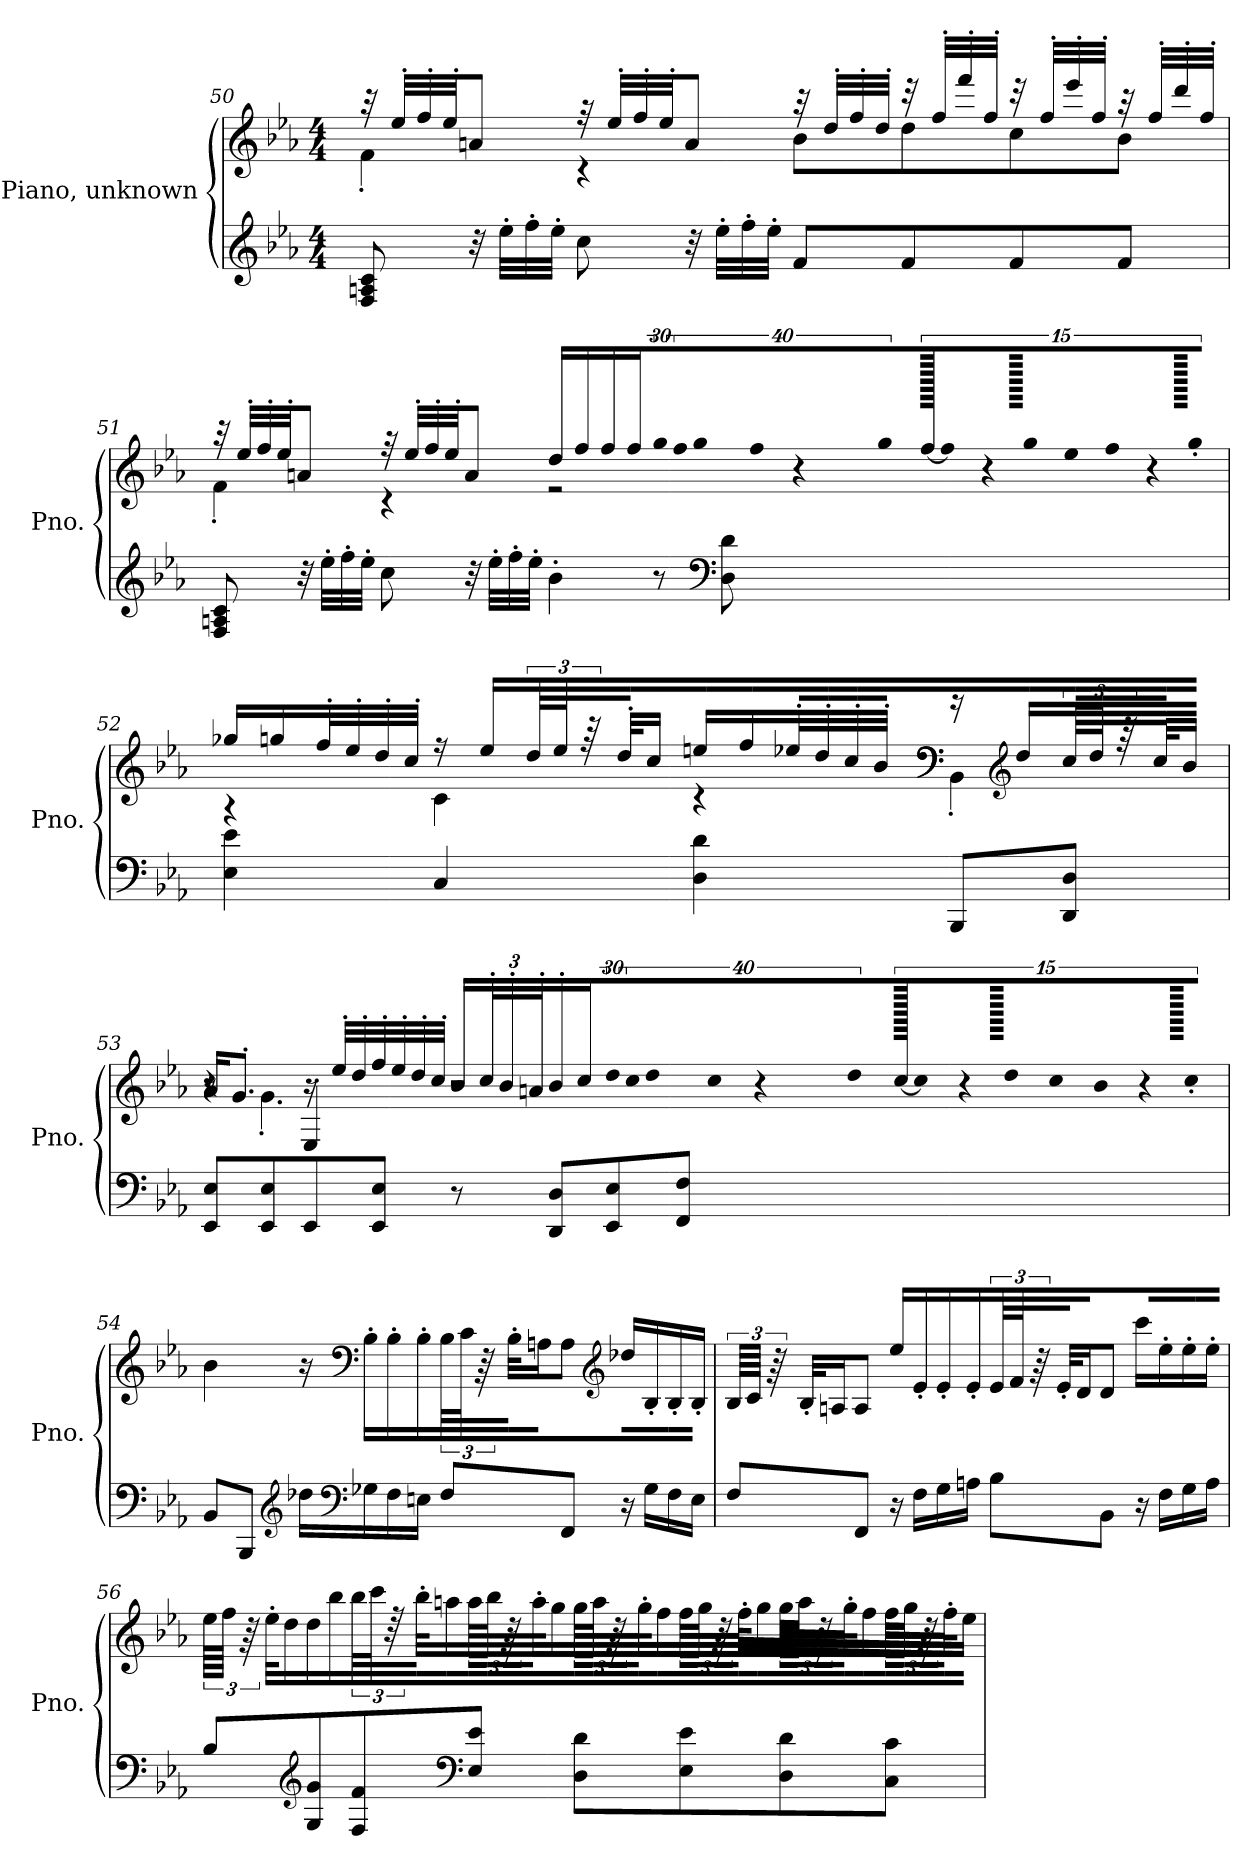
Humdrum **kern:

**kern	**kern
*part1	*part1
*staff2	*staff1
*I"Piano, unknown	*
*I'Pno.	*
!!LO:LB:g=z
*clefG2	*clefG2
*k[b-e-a-]	*k[b-e-a-]
*M4/4	*M4/4
=50	=50
*	*^
8F/ 8An/ 8c/	32r	4f'\
.	32ee-'/LLL	.
.	32ff'/	.
.	32ee-'/JJ	.
32r	8an/J	.
32ee-'\LLL	.	.
32ff'\	.	.
32ee-'\JJJ	.	.
8cc\	32r	4r
.	32ee-'/LLL	.
.	32ff'/	.
.	32ee-'/JJ	.
32r	8a/J	.
32ee-'\LLL	.	.
32ff'\	.	.
32ee-'\JJJ	.	.
8f/L	32r	8b-\L
.	32dd'/LLL	.
.	32ff'/	.
.	32dd'/JJJ	.
8f/	32r	8dd\
.	32ff'/LLL	.
.	32fff'/	.
.	32ff'/JJJ	.
8f/	32r	8cc\
.	32ff'/LLL	.
.	32eee-'/	.
.	32ff'/JJJ	.
8f/J	32r	8b-\J
.	32ff'/LLL	.
.	32ddd'/	.
.	32ff'/JJJ	.
!!LO:LB:g=z	!!
=51	=51	=51
8F/ 8An/ 8c/	32r	4f'\
.	32ee-'/LLL	.
.	32ff'/	.
.	32ee-'/JJ	.
32r	8an/J	.
32ee-'\LLL	.	.
32ff'\	.	.
32ee-'\JJJ	.	.
8cc\	32r	4r
.	32ee-'/LLL	.
.	32ff'/	.
.	32ee-'/JJ	.
32r	8a/J	.
32ee-'\LLL	.	.
32ff'\	.	.
32ee-'\JJJ	.	.
4b-'\	16dd/LL	2r
.	16ff/	.
.	16ff/	.
.	16ff/	.
!	!LO:N:vis=64	!
8r	960%17gg/KL	.
!	!LO:N:vis=32	!
.	640%23ff/	.
!	!LO:N:vis=64	!
.	960%17gg/L	.
!	!LO:N:vis=64	!
.	960%17ff/JJJJ	.
!	!LO:N:vis=64	!
.	960%17r	.
.	1920ryy	.
!	!LO:N:vis=64	!
.	960%17gg/LLLL	.
*clefF4	*	*
8D\ 8d\	[1920ff/	.
.	640%11ff/JJJ]	.
!	!LO:N:vis=64	!
.	960%17r	.
.	1920ryy	.
!	!LO:N:vis=64	!
.	960%17gg/LLLL	.
!	!LO:N:vis=64	!
.	960%17ee-/	.
!	!LO:N:vis=64	!
.	960%17ff/JJJJ	.
!	!LO:N:vis=64	!
.	960%17r	.
.	1920ryy	.
!	!LO:N:vis=64	!
.	960%17gg'/	.
!!LO:PB:g=z	!!
=52	=52	=52
4E-\ 4e-\	16gg-X/LL	4r
.	16ggn/	.
.	32ff'/L	.
.	32ee-'/	.
.	32dd'/	.
.	32cc'/JJJ	.
4C/	16r	4c\
.	16ee-/LL	.
.	96dd/LL	.
.	96ee-/JJJJ	.
.	96r	.
.	32dd'/KLL	.
.	16cc/JJ	.
4D\ 4d\	16een/LL	4r
.	16ff/	.
.	32ee-X'/L	.
.	32dd'/	.
.	32cc'/	.
.	32b-'/JJJ	.
*	*clefF4	*
8BBB-/L	16r	4BB-'\
*	*clefG2	*
.	16dd/LL	.
8DD/ 8D/J	96cc/LL	.
.	96dd/JJJJ	.
.	96r	.
.	32cc'/KLL	.
.	16b-/JJ	.
!!LO:LB:g=z
=53	=53	=53
*	*	*^
8EE-/ 8E-/L	16a-/KL	8r	4r
.	8.g'/J	.	.
8EE-/ 8E-/	.	4.g'\	.
8EE-/	16r	.	4E-'/
.	32ee-'/LLL	.	.
.	32dd'/	.	.
8EE-/ 8E-/J	32ff'/	.	.
.	32ee-'/	.	.
.	32dd'/	.	.
.	32cc'/JJJ	.	.
8r	16b-/LL	2r	2r
*	*Xbrackettup	*	*
.	48cc'/L	.	.
.	48b-'/	.	.
.	48an'/J	.	.
8DD/ 8D/L	16b-'/	.	.
.	16cc/	.	.
*	*brackettup	*	*
!	!LO:N:vis=64	!	!
8EE-/ 8E-/	960%17dd/KL	.	.
!	!LO:N:vis=32	!	!
.	640%23cc/	.	.
!	!LO:N:vis=64	!	!
.	960%17dd/L	.	.
!	!LO:N:vis=64	!	!
.	960%17cc/JJJJ	.	.
!	!LO:N:vis=64	!	!
.	960%17r	.	.
.	1920ryy	.	.
!	!LO:N:vis=64	!	!
.	960%17dd/LLLL	.	.
8FF/ 8F/J	[1920cc/	.	.
.	640%11cc/JJJ]	.	.
!	!LO:N:vis=64	!	!
.	960%17r	.	.
.	1920ryy	.	.
!	!LO:N:vis=64	!	!
.	960%17dd/LLLL	.	.
!	!LO:N:vis=64	!	!
.	960%17cc/	.	.
!	!LO:N:vis=64	!	!
.	960%17b-/JJJJ	.	.
!	!LO:N:vis=64	!	!
.	960%17r	.	.
.	1920ryy	.	.
!	!LO:N:vis=64	!	!
.	960%17cc'/	.	.
*	*v	*v	*v
!!LO:LB:g=z
=54	=54
8BB-/L	4b-\
8BBB-/J	.
*clefG2	*
16dd-X\LL	16r
*clefF4	*clefF4
16G-X\	16B-'\LL
16F\	16B-'\
16En\JJ	16B-'\
8F/L	96B-\LL
.	96c\JJJJ
.	96r
.	32B-'\KLL
.	16An\J
8FF/J	8A\J
*	*clefG2
16r	16dd-X/LL
16G-\LL	16B-'/
16F\	16B-'/
16E\JJ	16B-'/JJ
!!LO:LB:g=z
=55	=55
8F/L	96B-/LLLL
.	96c/JJJJ
.	96r
.	32B-'/KLL
.	16An/J
8FF/J	8A/J
16r	16ee-/LL
16F\LL	16e-'/
16G\	16e-'/
16An\JJ	16e-'/
8B-\L	96e-/LL
.	96f/JJJJ
.	96r
.	32e-'/KLL
.	16d/J
8BB-\J	8d/J
16r	16ccc\LL
16F\LL	16ee-'\
16G\	16ee-'\
16A\JJ	16ee-'\JJ
!!LO:LB:g=z
=56	=56
8B-/L	96ee-\LLLL
.	96ff\JJJJ
.	96r
.	32ee-'\KLL
.	16dd\
*clefG2	*
8G/ 8g/	16dd\
.	16bb-\
8F/ 8f/	96bb-\LL
.	96ccc\JJJJ
.	96r
.	32bb-'\KLL
.	16aan\
*clefF4	*
8E-/ 8e-/J	96aa\LL
.	96bb-\JJJJ
.	96r
.	32aa'\KLL
.	16gg\
8D\ 8d\L	96gg\LL
.	96aa\JJJJ
.	96r
.	32gg'\KLL
.	16ff\
8E-\ 8e-\	96ff\LL
.	96gg\JJJJ
.	96r
.	32ff'\KLL
.	16gg\
8D\ 8d\	96gg\LL
.	96aa\JJJJ
.	96r
.	32gg'\KLL
.	16ff\
8C\ 8c\J	96ff\LL
.	96gg\JJJJ
.	96r
.	32ff'\KLL
.	16ee-\JJ
=	=
*-	*-
